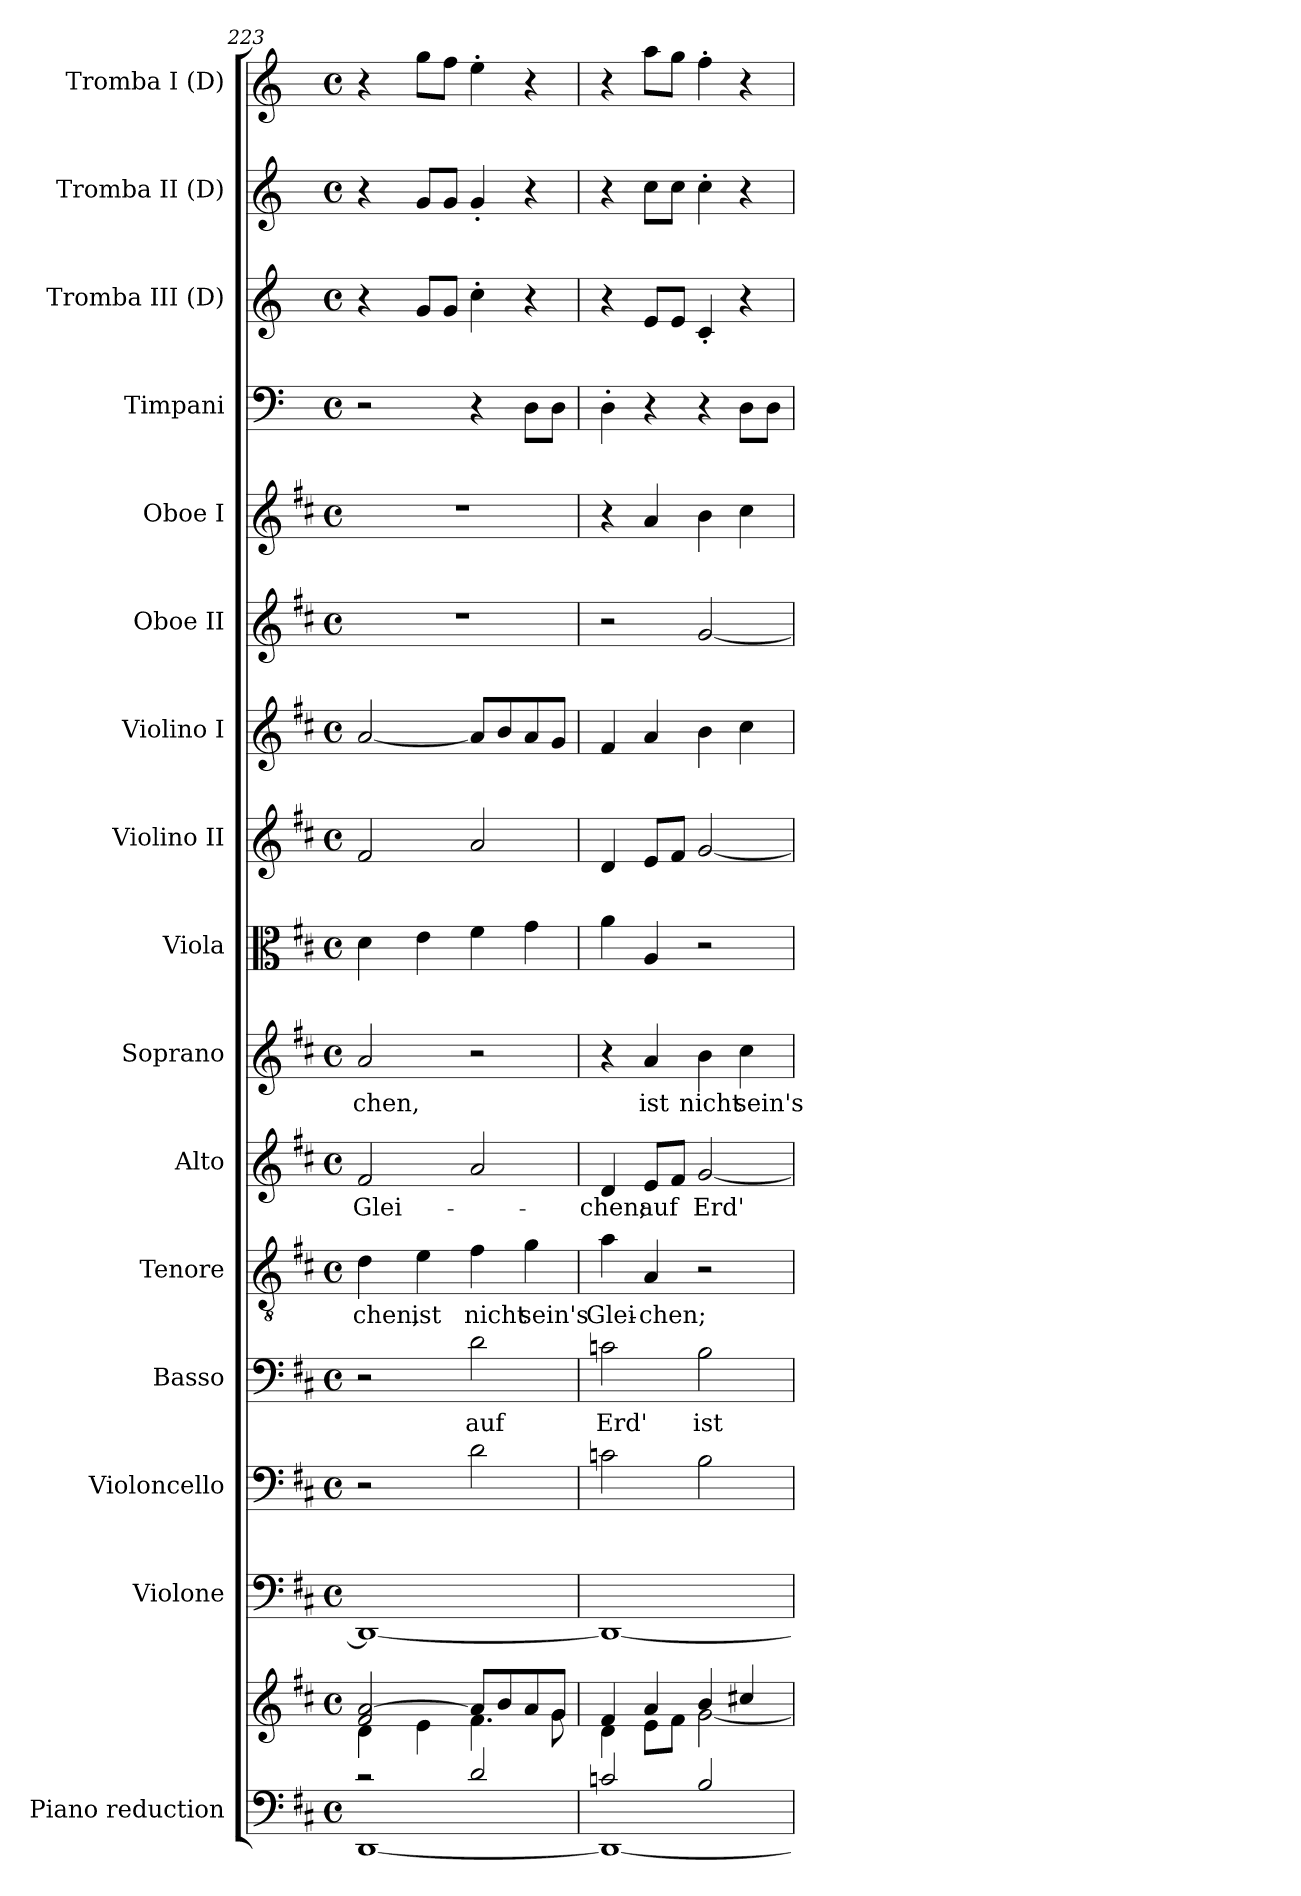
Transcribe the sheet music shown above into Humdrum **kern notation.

**kern	**kern	**kern	**kern	**kern	**text	**kern	**text	**kern	**text	**kern	**text	**kern	**kern	**kern	**kern	**kern	**kern	**kern	**kern	**kern
*part16	*part16	*part15	*part14	*part13	*part13	*part12	*part12	*part11	*part11	*part10	*part10	*part9	*part8	*part7	*part6	*part5	*part4	*part3	*part2	*part1
*staff17	*staff16	*staff15	*staff14	*staff13	*staff13	*staff12	*staff12	*staff11	*staff11	*staff10	*staff10	*staff9	*staff8	*staff7	*staff6	*staff5	*staff4	*staff3	*staff2	*staff1
*I"Piano reduction	*	*I"Violone	*I"Violoncello	*I"Basso	*	*I"Tenore	*	*I"Alto	*	*I"Soprano	*	*I"Viola	*I"Violino II	*I"Violino I	*I"Oboe II	*I"Oboe I	*I"Timpani	*I"Tromba III (D)	*I"Tromba II (D)	*I"Tromba I (D)
*I'Pno	*	*	*	*	*	*	*	*	*	*	*	*	*	*	*I'Ob	*I'Ob	*I'Timp	*	*	*
*clefF4	*clefG2	*clefF4	*clefF4	*clefF4	*	*clefGv2	*	*clefG2	*	*clefG2	*	*clefC3	*clefG2	*clefG2	*clefG2	*clefG2	*clefF4	*clefG2	*clefG2	*clefG2
*	*	*ITrd7c12	*	*	*	*	*	*	*	*	*	*	*	*	*	*	*	*ITrd-1c-2	*ITrd-1c-2	*ITrd-1c-2
*k[f#c#]	*k[f#c#]	*k[f#c#]	*k[f#c#]	*k[f#c#]	*	*k[f#c#]	*	*k[f#c#]	*	*k[f#c#]	*	*k[f#c#]	*k[f#c#]	*k[f#c#]	*k[f#c#]	*k[f#c#]	*k[]	*k[f#c#]	*k[f#c#]	*k[f#c#]
*M4/4	*M4/4	*M4/4	*M4/4	*M4/4	*	*M4/4	*	*M4/4	*	*M4/4	*	*M4/4	*M4/4	*M4/4	*M4/4	*M4/4	*M4/4	*M4/4	*M4/4	*M4/4
*met(c)	*met(c)	*met(c)	*met(c)	*met(c)	*	*met(c)	*	*met(c)	*	*met(c)	*	*met(c)	*met(c)	*met(c)	*met(c)	*met(c)	*met(c)	*met(c)	*met(c)	*met(c)
=223	=223	=223	=223	=223	=223	=223	=223	=223	=223	=223	=223	=223	=223	=223	=223	=223	=223	=223	=223	=223
*^	*^	*	*	*	*	*	*	*	*	*	*	*	*	*	*	*	*	*	*	*
!	!	!	!	!	!	!	!	!	!LO:LY:b	!	!LO:LY:b	!	!LO:LY:b	!	!	!	!	!	!	!	!	!
2r	[1DD	2f#/ [2a/	4d\	1DDD_	2r	2r	.	4d\	chen,	2f#/	Glei-	2a/	-chen,	4d\	2f#/	[2a/	1r	1r	2r	4r	4r	4r
!	!	!	!	!	!	!	!	!	!LO:LY:b	!	!	!	!	!	!	!	!	!	!	!	!	!
.	.	.	4e\	.	.	.	.	4e\	ist	.	.	.	.	4e\	.	.	.	.	.	8a/L	8a/L	8aa\L
.	.	.	.	.	.	.	.	.	.	.	.	.	.	.	.	.	.	.	.	8a/J	8a/J	8gg\J
!	!	!	!	!	!	!	!LO:LY:b	!	!LO:LY:b	!	!	!	!	!	!	!	!	!	!	!	!	!
2d/	.	8a/L]	4.f#\	.	2d\	2d\	auf	4f#\	nicht	2a/	.	2r	.	4f#\	2a/	8a/L]	.	.	4r	4dd'\	4a'/	4ff#'\
.	.	8b/	.	.	.	.	.	.	.	.	.	.	.	.	.	8b/	.	.	.	.	.	.
!	!	!	!	!	!	!	!	!	!LO:LY:b	!	!	!	!	!	!	!	!	!	!	!	!	!
.	.	8a/	.	.	.	.	.	4g\	sein's	.	.	.	.	4g\	.	8a/	.	.	8D\L	4r	4r	4r
.	.	8g/J	8g\	.	.	.	.	.	.	.	.	.	.	.	.	8g/J	.	.	8D\J	.	.	.
=224	=224	=224	=224	=224	=224	=224	=224	=224	=224	=224	=224	=224	=224	=224	=224	=224	=224	=224	=224	=224	=224	=224
!	!	!	!	!	!	!	!LO:LY:b	!	!LO:LY:b	!	!LO:LY:b	!	!	!	!	!	!	!	!	!	!	!
2cn/	1DD_	4f#/	4d\	1DDD_	2cn\	2cn\	Erd'	4a\	Glei-	4d/	chen;	4r	.	4a\	4d/	4f#/	2r	4r	4D'\	4r	4r	4r
!	!	!	!	!	!	!	!	!	!LO:LY:b	!	!LO:LY:b	!	!LO:LY:b	!	!	!	!	!	!	!	!	!
.	.	4a/	8e\L	.	.	.	.	4A/	-chen;	8e/L	auf	4a/	ist	4A/	8e/L	4a/	.	4a/	4r	8f#/L	8dd\L	8bb\L
.	.	.	8f#\J	.	.	.	.	.	.	8f#/J	.	.	.	.	8f#/J	.	.	.	.	8f#/J	8dd\J	8aa\J
!	!	!	!	!	!	!	!LO:LY:b	!	!	!	!LO:LY:b	!	!LO:LY:b	!	!	!	!	!	!	!	!	!
2B/	.	4b/	[2g\	.	2B\	2B\	ist	2r	.	[2g/	Erd'	4b\	nicht	2r	[2g/	4b\	[2g/	4b\	4r	4d'/	4dd'\	4gg'\
!	!	!	!	!	!	!	!	!	!	!	!	!	!LO:LY:b	!	!	!	!	!	!	!	!	!
.	.	4cc#X/	.	.	.	.	.	.	.	.	.	4cc#\	sein's	.	.	4cc#\	.	4cc#\	8D\L	4r	4r	4r
.	.	.	.	.	.	.	.	.	.	.	.	.	.	.	.	.	.	.	8D\J	.	.	.
*v	*v	*	*	*	*	*	*	*	*	*	*	*	*	*	*	*	*	*	*	*	*	*
*	*v	*v	*	*	*	*	*	*	*	*	*	*	*	*	*	*	*	*	*	*	*
=	=	=	=	=	=	=	=	=	=	=	=	=	=	=	=	=	=	=	=	=
*-	*-	*-	*-	*-	*-	*-	*-	*-	*-	*-	*-	*-	*-	*-	*-	*-	*-	*-	*-	*-
